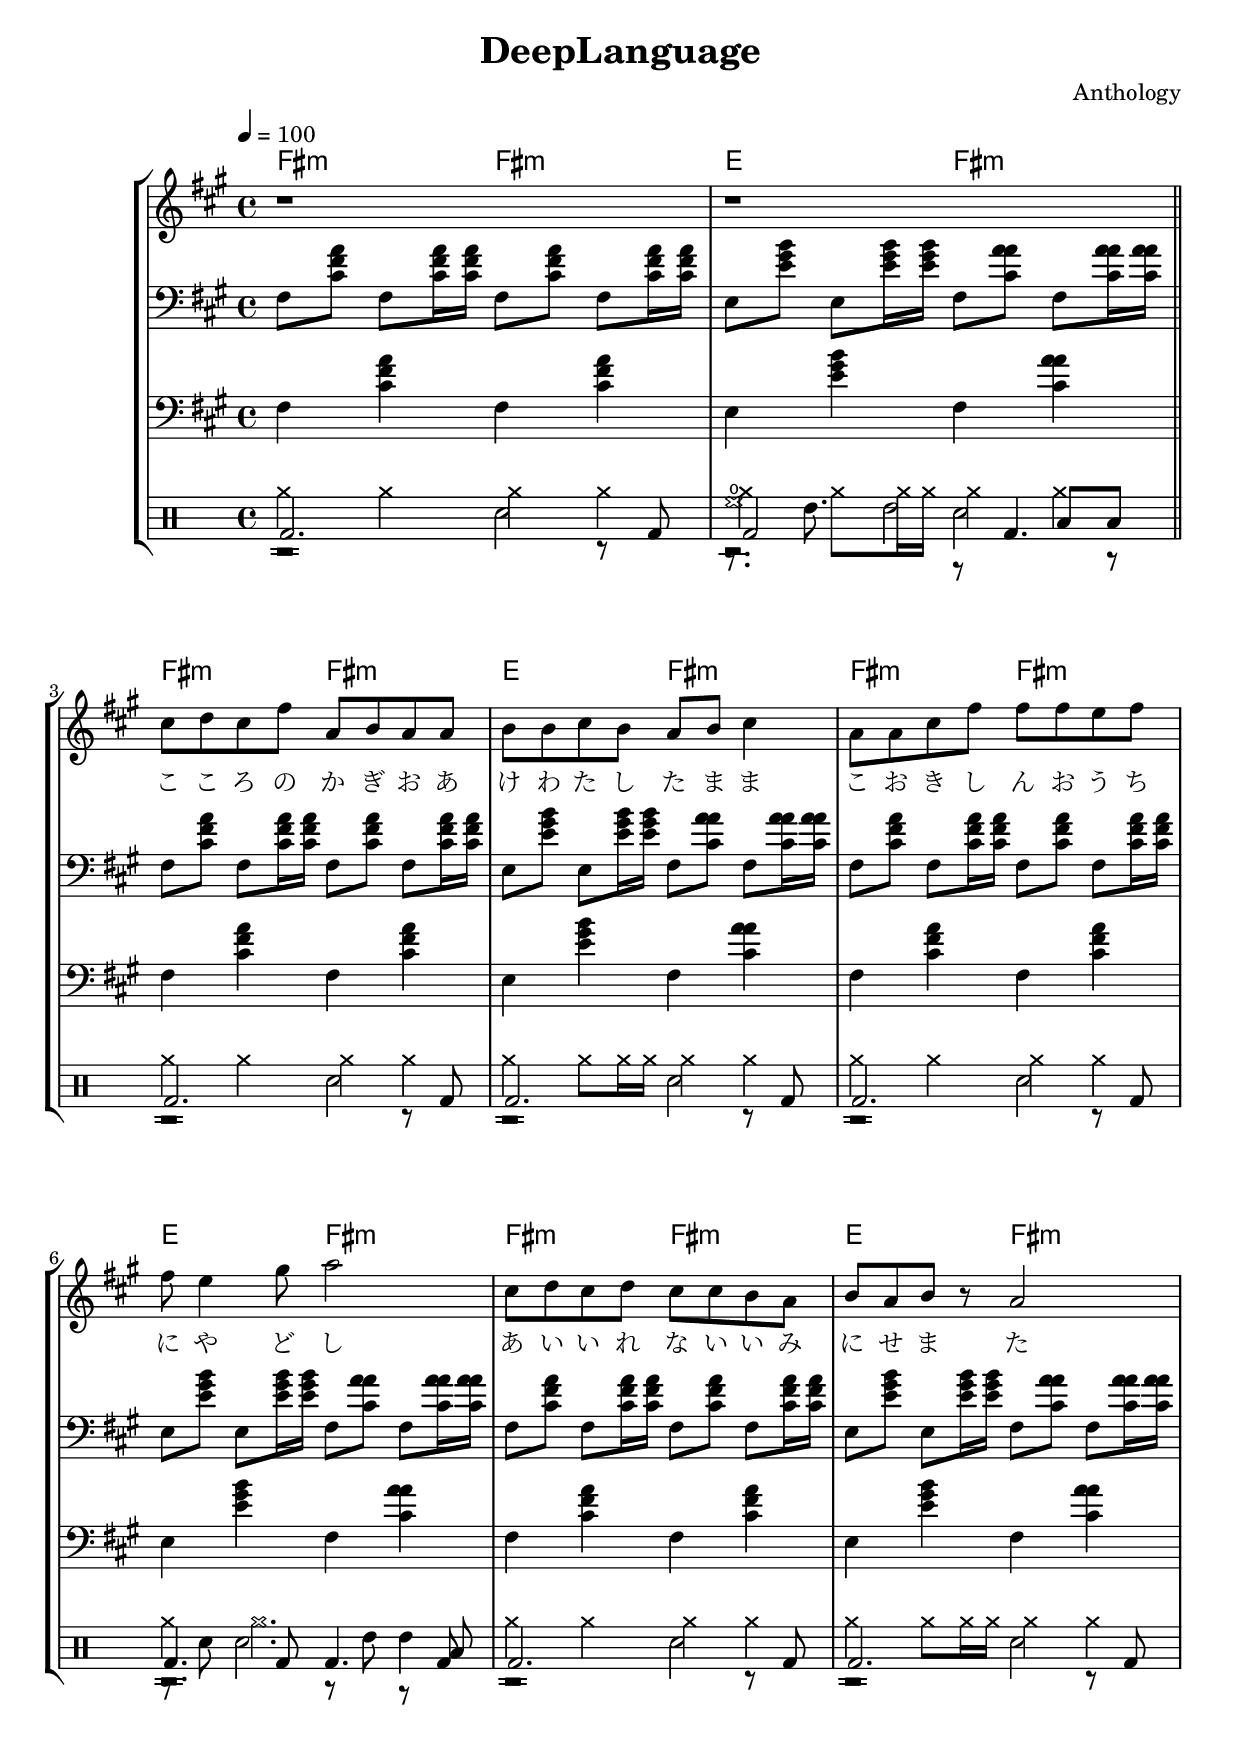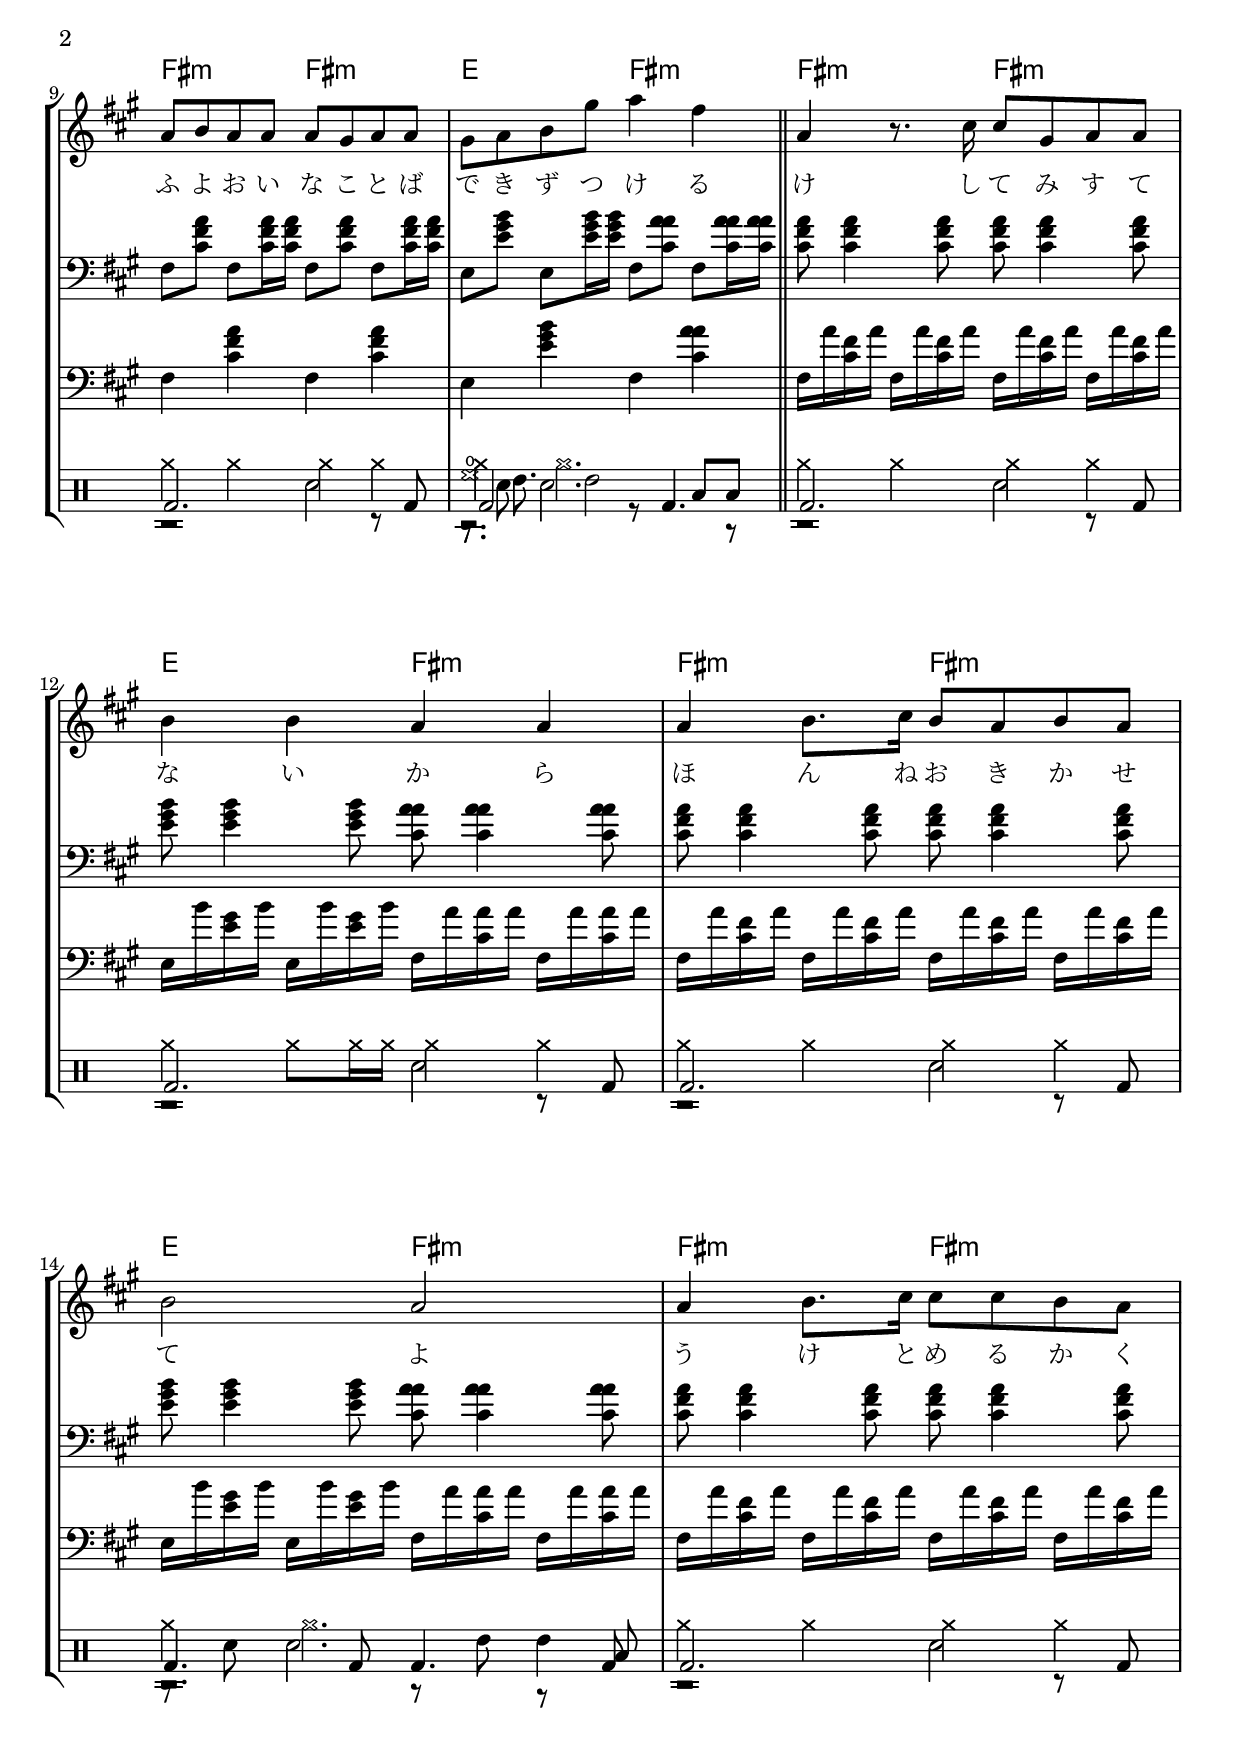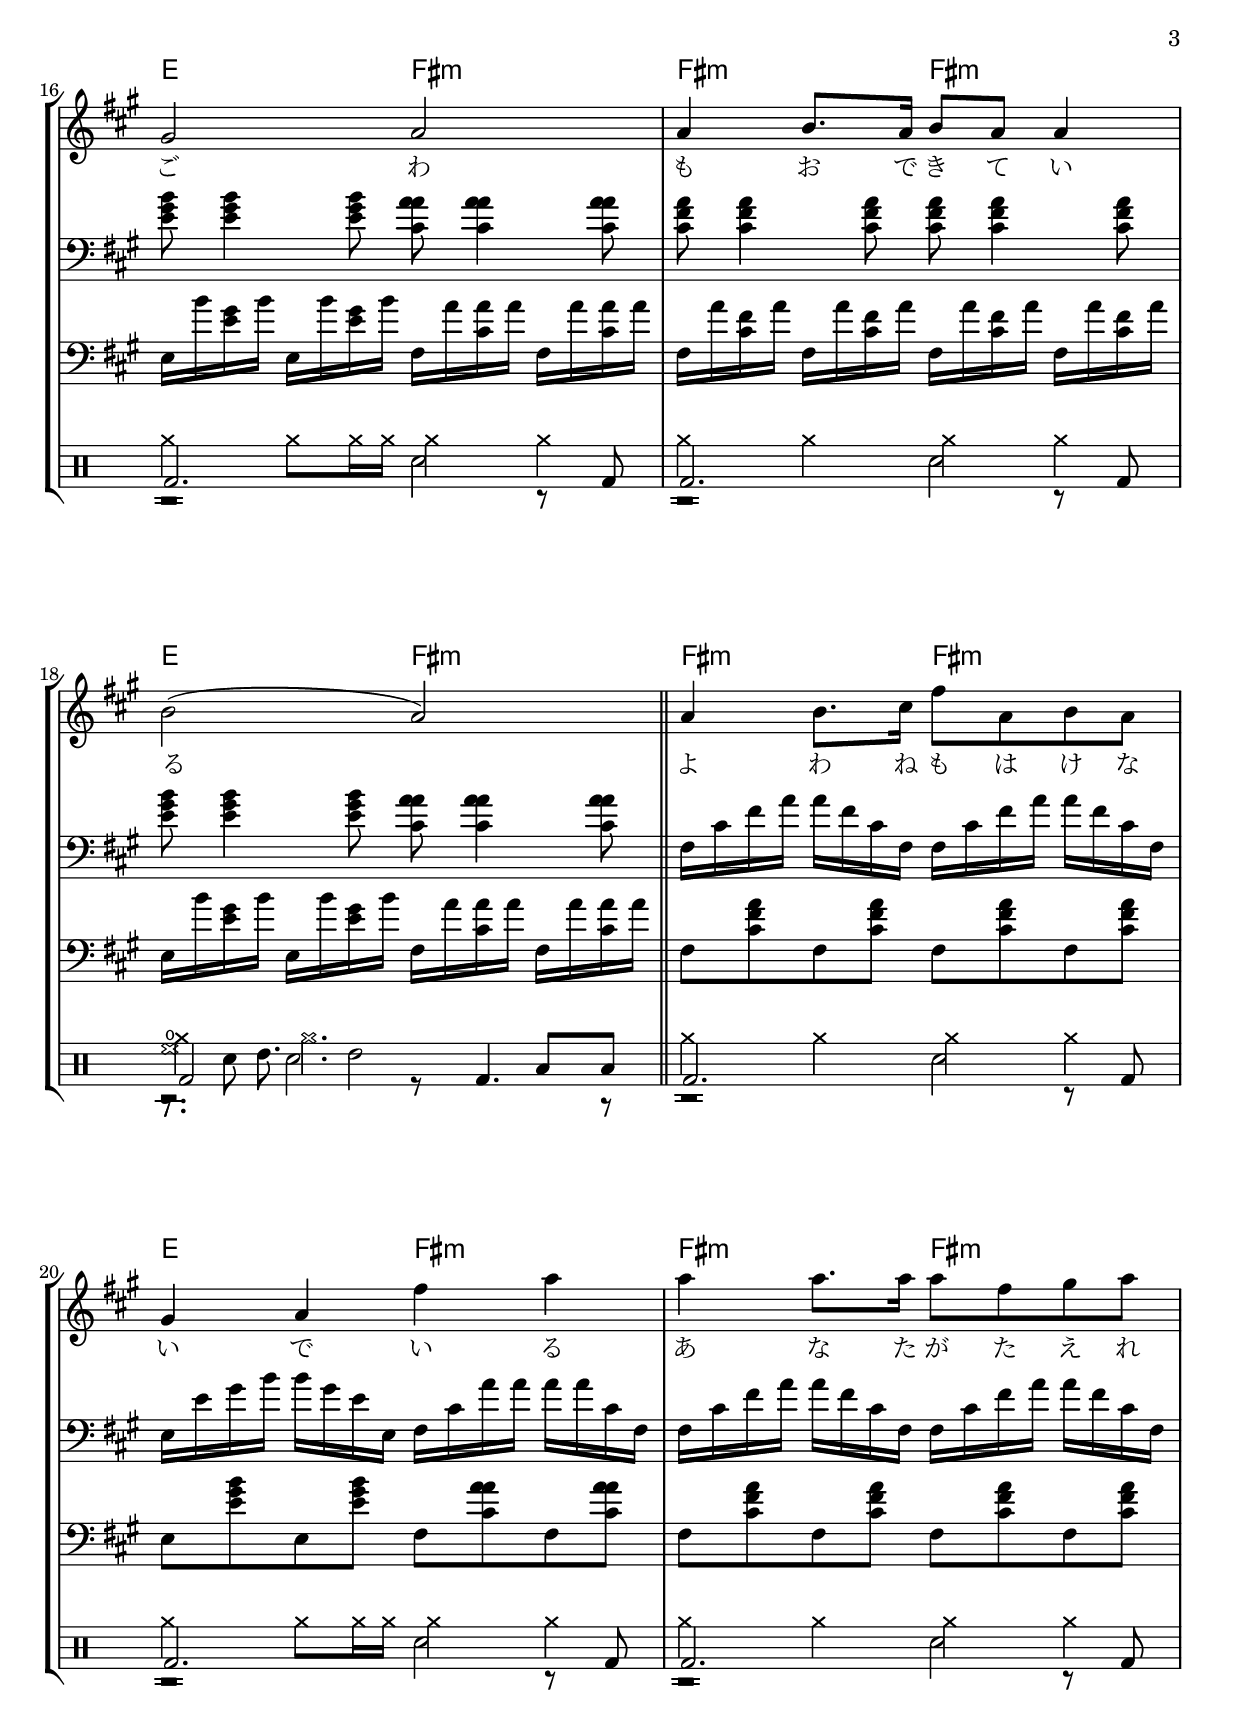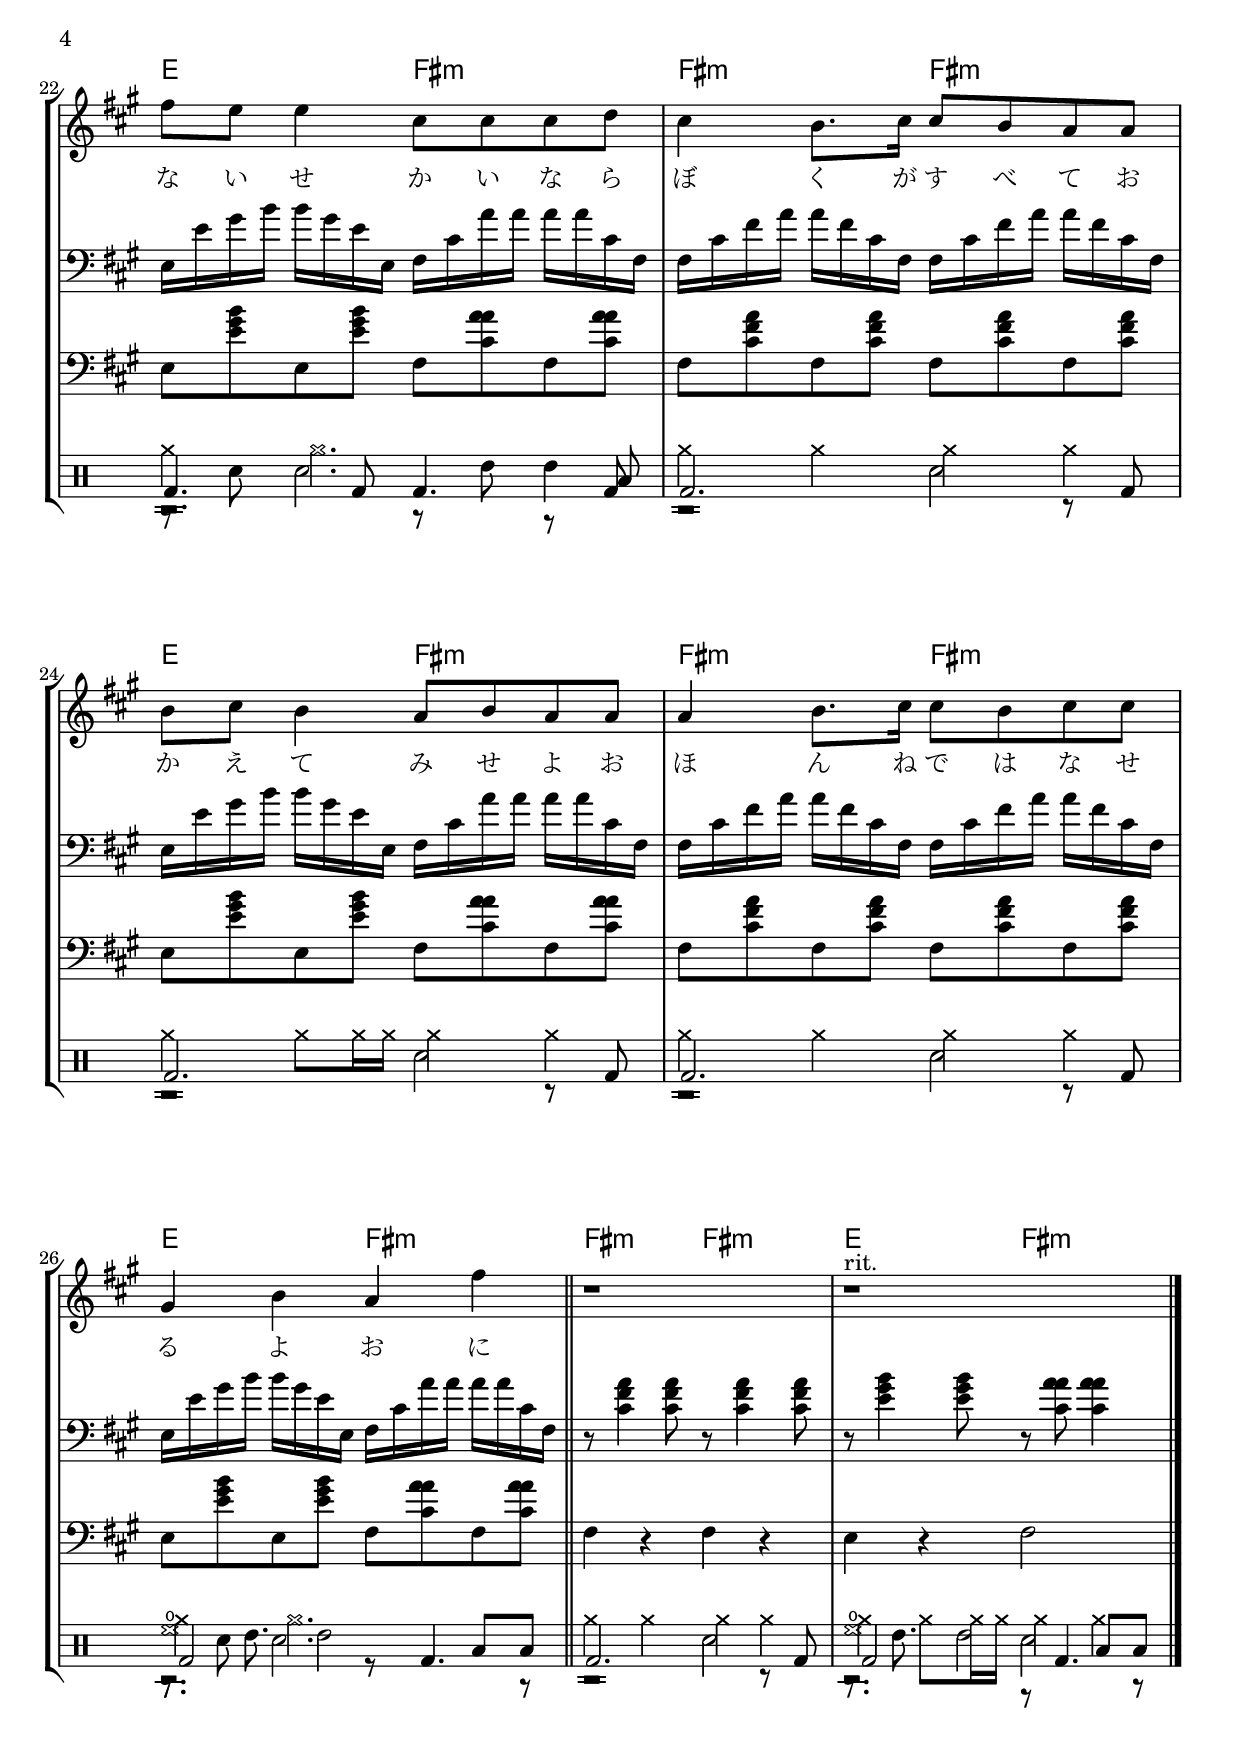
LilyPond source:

\version "2.12.1"

\header {
	title = \markup {ⅮeepLanguage}
	composer = \markup \center-column {Anthology}
}

harmony = \chordmode {
	fis2:m fis:m e fis:m 

	fis:m fis:m e fis:m fis:m fis:m e fis:m fis:m fis:m e fis:m fis:m fis:m e fis:m 

	fis:m fis:m e fis:m fis:m fis:m e fis:m fis:m fis:m e fis:m fis:m fis:m e fis:m 

	fis:m fis:m e fis:m fis:m fis:m e fis:m fis:m fis:m e fis:m fis:m fis:m e fis:m 

	fis:m fis:m e fis:m 
}

melody = {
	\key a \major
	\tempo 4 = 100
	r1 | r1   
	\set Staff.midiInstrument = #"mmi0.42"
	cis''8  d''8  cis''8  fis''8  a'8  b'8  a'8  a'8 
	b'8  b'8  cis''8  b'8  a'8  b'8  cis''4 
	a'8  a'8  cis''8  fis''8  fis''8  fis''8  e''8  fis''8 
	fis''8  e''4  gis''8  a''2 
	cis''8  d''8  cis''8  d''8  cis''8  cis''8  b'8  a'8 
	b'8  a'8  b'8  r8  a'2 
	a'8  b'8  a'8  a'8  a'8  gis'8  a'8  a'8 
	gis'8  a'8  b'8  gis''8  a''4  fis''4
	\set Staff.midiInstrument = #"mmi0.42"
	a'4  r8.  cis''16  cis''8  gis'8  a'8  a'8 
	b'4  b'4  a'4  a'4 
	a'4  b'8.  cis''16  b'8  a'8  b'8  a'8 
	b'2  a'2 
	a'4  b'8.  cis''16  cis''8  cis''8  b'8  a'8 
	gis'2  a'2 
	a'4  b'8.  a'16  b'8  a'8  a'4 
	b'2  (a'2)
	\set Staff.midiInstrument = #"mmi0.45"
	a'4  b'8.  cis''16  fis''8  a'8  b'8  a'8 
	gis'4  a'4  fis''4  a''4 
	a''4  a''8.  a''16  a''8  fis''8  gis''8  a''8 
	fis''8  e''8  e''4  cis''8  cis''8  cis''8  d''8 
	cis''4  b'8.  cis''16  cis''8  b'8  a'8  a'8 
	b'8  cis''8  b'4  a'8  b'8  a'8  a'8 
	a'4  b'8.  cis''16  cis''8  b'8  cis''8  cis''8 
	gis'4  b'4  a'4  fis''4
	r1 | r1^"rit." \bar "|."
}

words = \lyricmode {
	
	こ  こ  ろ  の  か  ぎ  お  あ  け  わ  た  し  た  ま  ま  こ  お  き  し  ん  お  う  ち  に  や  ど  し  あ  い  い  れ  な  い  い  み  に  せ  ま  た  ふ  よ  お  い  な  こ  と  ば  で  き  ず  つ  け  る  
	け  し  て  み  す  て  な  い  か  ら  ほ  ん  ね  お  き  か  せ  て  よ  う  け  と  め  る  か  く  ご  わ  も  お  で  き  て  い  る  
	よ  わ  ね  も  は  け  な  い  で  い  る  あ  な  た  が  た  え  れ  な  い  せ  か  い  な  ら  ぼ  く  が  す  べ  て  お  か  え  て  み  せ  よ  お  ほ  ん  ね  で  は  な  せ  る  よ  お  に  
	
}

tempochange = {
	\tempo 4 = 100
	r1 | r1 \bar "||"
	\tempo 4 = 100
	r1 | r1 | r1 | r1 | r1 | r1 | r1 | r1 \bar "||"
	\tempo 4 = 100
	r1 | r1 | r1 | r1 | r1 | r1 | r1 | r1 \bar "||"
	\tempo 4 = 100
	r1 | r1 | r1 | r1 | r1 | r1 | r1 | r1 \bar "||"
	\tempo 4 = 100
	r1 | \tempo 4 = 75 r2 \tempo 4 = 66 r2 \bar "|."
}

mainacc = {
	\clef bass
	\set Staff.midiInstrument = #"Flute"
	\key a \major
	\tempo 4 = 100
	fis8 <cis' fis' a'> fis <cis' fis' a'>16 <cis' fis' a'>
	fis8 <cis' fis' a'> fis <cis' fis' a'>16 <cis' fis' a'>
	e8 <e' gis' b'> e <e' gis' b'>16 <e' gis' b'>
	fis8 <cis' a' a'> fis <cis' a' a'>16 <cis' a' a'>
	\bar "||"

	\set Staff.midiInstrument = #"Pan Flute"
	fis8 <cis' fis' a'> fis <cis' fis' a'>16 <cis' fis' a'>
	fis8 <cis' fis' a'> fis <cis' fis' a'>16 <cis' fis' a'>
	e8 <e' gis' b'> e <e' gis' b'>16 <e' gis' b'>
	fis8 <cis' a' a'> fis <cis' a' a'>16 <cis' a' a'>
	fis8 <cis' fis' a'> fis <cis' fis' a'>16 <cis' fis' a'>
	fis8 <cis' fis' a'> fis <cis' fis' a'>16 <cis' fis' a'>
	e8 <e' gis' b'> e <e' gis' b'>16 <e' gis' b'>
	fis8 <cis' a' a'> fis <cis' a' a'>16 <cis' a' a'>
	fis8 <cis' fis' a'> fis <cis' fis' a'>16 <cis' fis' a'>
	fis8 <cis' fis' a'> fis <cis' fis' a'>16 <cis' fis' a'>
	e8 <e' gis' b'> e <e' gis' b'>16 <e' gis' b'>
	fis8 <cis' a' a'> fis <cis' a' a'>16 <cis' a' a'>
	fis8 <cis' fis' a'> fis <cis' fis' a'>16 <cis' fis' a'>
	fis8 <cis' fis' a'> fis <cis' fis' a'>16 <cis' fis' a'>
	e8 <e' gis' b'> e <e' gis' b'>16 <e' gis' b'>
	fis8 <cis' a' a'> fis <cis' a' a'>16 <cis' a' a'>
	\bar "||"

	\set Staff.midiInstrument = #"Flute"
	<cis' fis' a'>8 <cis' fis' a'>4 <cis' fis' a'>8
	<cis' fis' a'>8 <cis' fis' a'>4 <cis' fis' a'>8
	<e' gis' b'>8 <e' gis' b'>4 <e' gis' b'>8
	<cis' a' a'>8 <cis' a' a'>4 <cis' a' a'>8
	<cis' fis' a'>8 <cis' fis' a'>4 <cis' fis' a'>8
	<cis' fis' a'>8 <cis' fis' a'>4 <cis' fis' a'>8
	<e' gis' b'>8 <e' gis' b'>4 <e' gis' b'>8
	<cis' a' a'>8 <cis' a' a'>4 <cis' a' a'>8
	<cis' fis' a'>8 <cis' fis' a'>4 <cis' fis' a'>8
	<cis' fis' a'>8 <cis' fis' a'>4 <cis' fis' a'>8
	<e' gis' b'>8 <e' gis' b'>4 <e' gis' b'>8
	<cis' a' a'>8 <cis' a' a'>4 <cis' a' a'>8
	<cis' fis' a'>8 <cis' fis' a'>4 <cis' fis' a'>8
	<cis' fis' a'>8 <cis' fis' a'>4 <cis' fis' a'>8
	<e' gis' b'>8 <e' gis' b'>4 <e' gis' b'>8
	<cis' a' a'>8 <cis' a' a'>4 <cis' a' a'>8
	\bar "||"

	\set Staff.midiInstrument = #"Pan Flute"
	fis16 cis' fis' a' a' fis' cis' fis
	fis16 cis' fis' a' a' fis' cis' fis
	e16 e' gis' b' b' gis' e' e
	fis16 cis' a' a' a' a' cis' fis
	fis16 cis' fis' a' a' fis' cis' fis
	fis16 cis' fis' a' a' fis' cis' fis
	e16 e' gis' b' b' gis' e' e
	fis16 cis' a' a' a' a' cis' fis
	fis16 cis' fis' a' a' fis' cis' fis
	fis16 cis' fis' a' a' fis' cis' fis
	e16 e' gis' b' b' gis' e' e
	fis16 cis' a' a' a' a' cis' fis
	fis16 cis' fis' a' a' fis' cis' fis
	fis16 cis' fis' a' a' fis' cis' fis
	e16 e' gis' b' b' gis' e' e
	fis16 cis' a' a' a' a' cis' fis
	\bar "||"

	\set Staff.midiInstrument = #"Flute"
	r8 <cis' fis' a'>4 <cis' fis' a'>8
	r8 <cis' fis' a'>4 <cis' fis' a'>8
	r8 <e' gis' b'>4 <e' gis' b'>8
	r8 <cis' a' a'>8 <cis' a' a'>4
	\bar "|."
}

subacc = {
	\clef bass
	\set Staff.midiInstrument = #"Koto"
	\key a \major
	\tempo 4 = 100
	fis4 <cis' fis' a'>4
	fis4 <cis' fis' a'>4
	e4 <e' gis' b'>4
	fis4 <cis' a' a'>4
	\bar "||"

	\set Staff.midiInstrument = #"Shamisen"
	fis4 <cis' fis' a'>4
	fis4 <cis' fis' a'>4
	e4 <e' gis' b'>4
	fis4 <cis' a' a'>4
	fis4 <cis' fis' a'>4
	fis4 <cis' fis' a'>4
	e4 <e' gis' b'>4
	fis4 <cis' a' a'>4
	fis4 <cis' fis' a'>4
	fis4 <cis' fis' a'>4
	e4 <e' gis' b'>4
	fis4 <cis' a' a'>4
	fis4 <cis' fis' a'>4
	fis4 <cis' fis' a'>4
	e4 <e' gis' b'>4
	fis4 <cis' a' a'>4
	\bar "||"

	\set Staff.midiInstrument = #"Koto"
	fis16 a' <cis' fis'> a' fis a' <cis' fis'> a'
	fis16 a' <cis' fis'> a' fis a' <cis' fis'> a'
	e16 b' <e' gis'> b' e b' <e' gis'> b'
	fis16 a' <cis' a'> a' fis a' <cis' a'> a'
	fis16 a' <cis' fis'> a' fis a' <cis' fis'> a'
	fis16 a' <cis' fis'> a' fis a' <cis' fis'> a'
	e16 b' <e' gis'> b' e b' <e' gis'> b'
	fis16 a' <cis' a'> a' fis a' <cis' a'> a'
	fis16 a' <cis' fis'> a' fis a' <cis' fis'> a'
	fis16 a' <cis' fis'> a' fis a' <cis' fis'> a'
	e16 b' <e' gis'> b' e b' <e' gis'> b'
	fis16 a' <cis' a'> a' fis a' <cis' a'> a'
	fis16 a' <cis' fis'> a' fis a' <cis' fis'> a'
	fis16 a' <cis' fis'> a' fis a' <cis' fis'> a'
	e16 b' <e' gis'> b' e b' <e' gis'> b'
	fis16 a' <cis' a'> a' fis a' <cis' a'> a'
	\bar "||"

	\set Staff.midiInstrument = #"Shamisen"
	fis8 <cis' fis' a'> fis <cis' fis' a'>
	fis8 <cis' fis' a'> fis <cis' fis' a'>
	e8 <e' gis' b'> e <e' gis' b'>
	fis8 <cis' a' a'> fis <cis' a' a'>
	fis8 <cis' fis' a'> fis <cis' fis' a'>
	fis8 <cis' fis' a'> fis <cis' fis' a'>
	e8 <e' gis' b'> e <e' gis' b'>
	fis8 <cis' a' a'> fis <cis' a' a'>
	fis8 <cis' fis' a'> fis <cis' fis' a'>
	fis8 <cis' fis' a'> fis <cis' fis' a'>
	e8 <e' gis' b'> e <e' gis' b'>
	fis8 <cis' a' a'> fis <cis' a' a'>
	fis8 <cis' fis' a'> fis <cis' fis' a'>
	fis8 <cis' fis' a'> fis <cis' fis' a'>
	e8 <e' gis' b'> e <e' gis' b'>
	fis8 <cis' a' a'> fis <cis' a' a'>
	\bar "||"

	\set Staff.midiInstrument = #"Koto"
	fis4 r4
	fis4 r4
	e4 r4
	fis2
	\bar "|."
}

percA = {
	\drummode {
	cymr4 cymr4 cymr4 cymr4  |cymr4 cymr8 cymr16 cymr16 cymr4 cymr4  \bar "||"
	cymr4 cymr4 cymr4 cymr4  |cymr4 cymr8 cymr16 cymr16 cymr4 cymr4  |cymr4 cymr4 cymr4 cymr4  |cymr4 cymr2.  |cymr4 cymr4 cymr4 cymr4  |cymr4 cymr8 cymr16 cymr16 cymr4 cymr4  |cymr4 cymr4 cymr4 cymr4  |cymr4 cymr2.  \bar "||"
	cymr4 cymr4 cymr4 cymr4  |cymr4 cymr8 cymr16 cymr16 cymr4 cymr4  |cymr4 cymr4 cymr4 cymr4  |cymr4 cymr2.  |cymr4 cymr4 cymr4 cymr4  |cymr4 cymr8 cymr16 cymr16 cymr4 cymr4  |cymr4 cymr4 cymr4 cymr4  |cymr4 cymr2.  \bar "||"
	cymr4 cymr4 cymr4 cymr4  |cymr4 cymr8 cymr16 cymr16 cymr4 cymr4  |cymr4 cymr4 cymr4 cymr4  |cymr4 cymr2.  |cymr4 cymr4 cymr4 cymr4  |cymr4 cymr8 cymr16 cymr16 cymr4 cymr4  |cymr4 cymr4 cymr4 cymr4  |cymr4 cymr2.  \bar "||"
	cymr4 cymr4 cymr4 cymr4  |cymr4 cymr8 cymr16 cymr16 cymr4 cymr4  \bar "|."
	}
}

percB = {
	\drummode {
	r2 sn2  |r2 sn2  \bar "||"
	r2 sn2  |r2 sn2  |r2 sn2  |r8 sn8 sn2.  |r2 sn2  |r2 sn2  |r2 sn2  |r8 sn8 sn2.  \bar "||"
	r2 sn2  |r2 sn2  |r2 sn2  |r8 sn8 sn2.  |r2 sn2  |r2 sn2  |r2 sn2  |r8 sn8 sn2.  \bar "||"
	r2 sn2  |r2 sn2  |r2 sn2  |r8 sn8 sn2.  |r2 sn2  |r2 sn2  |r2 sn2  |r8 sn8 sn2.  \bar "||"
	r2 sn2  |r2 sn2  \bar "|."
	}
}

percC = {
	\drummode {
	bd2. r8 bd8  |bd2 r8 bd4.  \bar "||"
	bd2. r8 bd8  |bd2. r8 bd8  |bd2. r8 bd8  |bd4. bd8 bd4. bd8  |bd2. r8 bd8  |bd2. r8 bd8  |bd2. r8 bd8  |bd2 r8 bd4.  \bar "||"
	bd2. r8 bd8  |bd2. r8 bd8  |bd2. r8 bd8  |bd4. bd8 bd4. bd8  |bd2. r8 bd8  |bd2. r8 bd8  |bd2. r8 bd8  |bd2 r8 bd4.  \bar "||"
	bd2. r8 bd8  |bd2. r8 bd8  |bd2. r8 bd8  |bd4. bd8 bd4. bd8  |bd2. r8 bd8  |bd2. r8 bd8  |bd2. r8 bd8  |bd2 r8 bd4.  \bar "||"
	bd2. r8 bd8  |bd2 r8 bd4.  \bar "|."
	}
}

percD = {
	\drummode {
	r1 |r8. tommh8. tommh2 r8  \bar "||"
	r1 |r1 |r1 |r2 r8 tommh8 tommh4  |r1 |r1 |r1 |r8. tommh8. tommh2 r8  \bar "||"
	r1 |r1 |r1 |r2 r8 tommh8 tommh4  |r1 |r1 |r1 |r8. tommh8. tommh2 r8  \bar "||"
	r1 |r1 |r1 |r2 r8 tommh8 tommh4  |r1 |r1 |r1 |r8. tommh8. tommh2 r8  \bar "||"
	r1 |r8. tommh8. tommh2 r8  \bar "|."
	}
}

percE = {
	\drummode {
	r1 |r2. toml8 toml8  \bar "||"
	r1 |r1 |r1 |r2. r8 toml8  |r1 |r1 |r1 |r2. toml8 toml8  \bar "||"
	r1 |r1 |r1 |r2. r8 toml8  |r1 |r1 |r1 |r2. toml8 toml8  \bar "||"
	r1 |r1 |r1 |r2. r8 toml8  |r1 |r1 |r1 |r2. toml8 toml8  \bar "||"
	r1 |r2. toml8 toml8  \bar "|."
	}
}

percF = {
	\drummode {
	r1 |hho1  \bar "||"
	r1 |r1 |r1 |r1 |r1 |r1 |r1 |hho1  \bar "||"
	r1 |r1 |r1 |r1 |r1 |r1 |r1 |hho1  \bar "||"
	r1 |r1 |r1 |r1 |r1 |r1 |r1 |hho1  \bar "||"
	r1 |hho1  \bar "|."
	}
}

\score {
	<<
		\new StaffGroup <<
			\new ChordNames {\harmony}
			\new Voice = "melody" {\melody}
			\new Lyrics \lyricsto "melody" \words
			\new Staff = "mainacc" {\mainacc}
			\new Staff = "subacc" {\subacc}
			\new DrumStaff <<
				\new DrumVoice {\percA}
				\new DrumVoice {\percB}
				\new DrumVoice {\percC}
				\new DrumVoice {\percD}
				\new DrumVoice {\percE}
				\new DrumVoice {\percF}
			>>
		>>
	>>
	\layout { }
}
